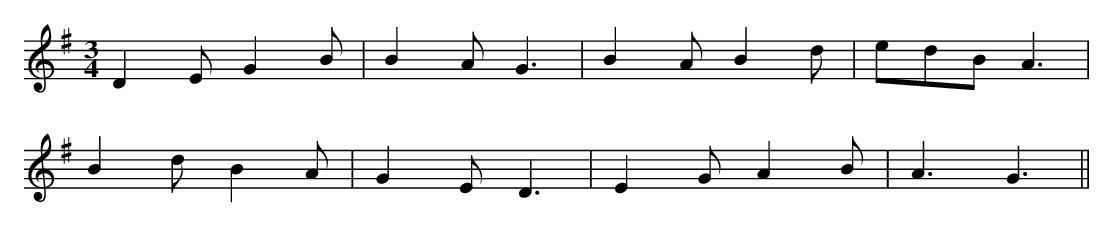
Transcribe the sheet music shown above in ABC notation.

X:1
M:3/4
K:G
D2E G2B|B2A G3|B2A B2d|edB A3|
B2d B2A|G2E D3|E2G A2B|A3 G3||
